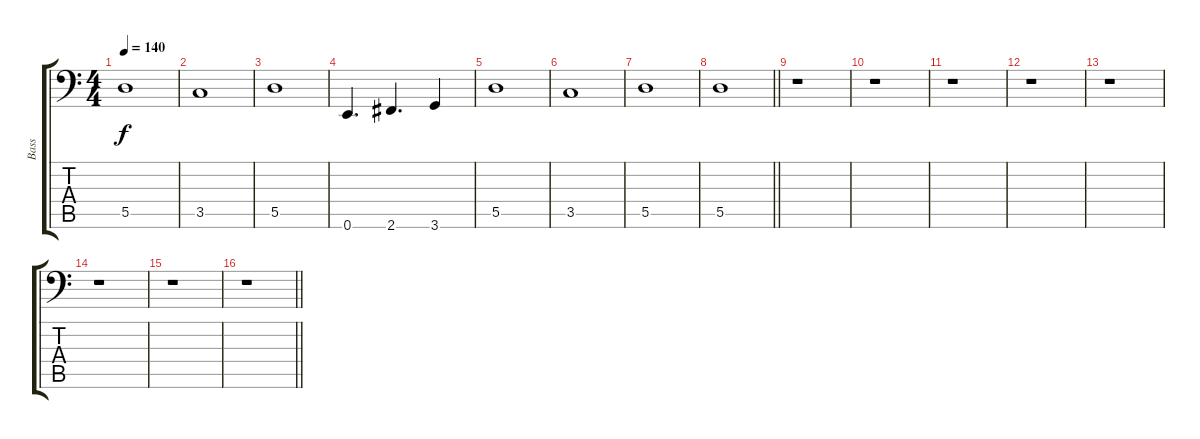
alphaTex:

\track ("Bass" "Bass") {instrument electricbasspick}
\staff {score tabs}
\tuning (E3 B2 G2 D2 A1 E1) {hide}
\ts (4 4)
\tempo 140
\clef f4
\ks c
5.5.1{dy f instrument electricbasspick} |
3.5.1 |
5.5.1 |
0.6.4{d beam merge} 2.6.4{d beam merge} 3.6.4 |
5.5.1 |
3.5.1 |
5.5.1 |
\barLineRight lightlight
5.5.1 |
r.1 |
r.1 |
r.1 |
r.1 |
r.1 |
r.1 |
r.1 |
\barLineRight lightlight
r.1
